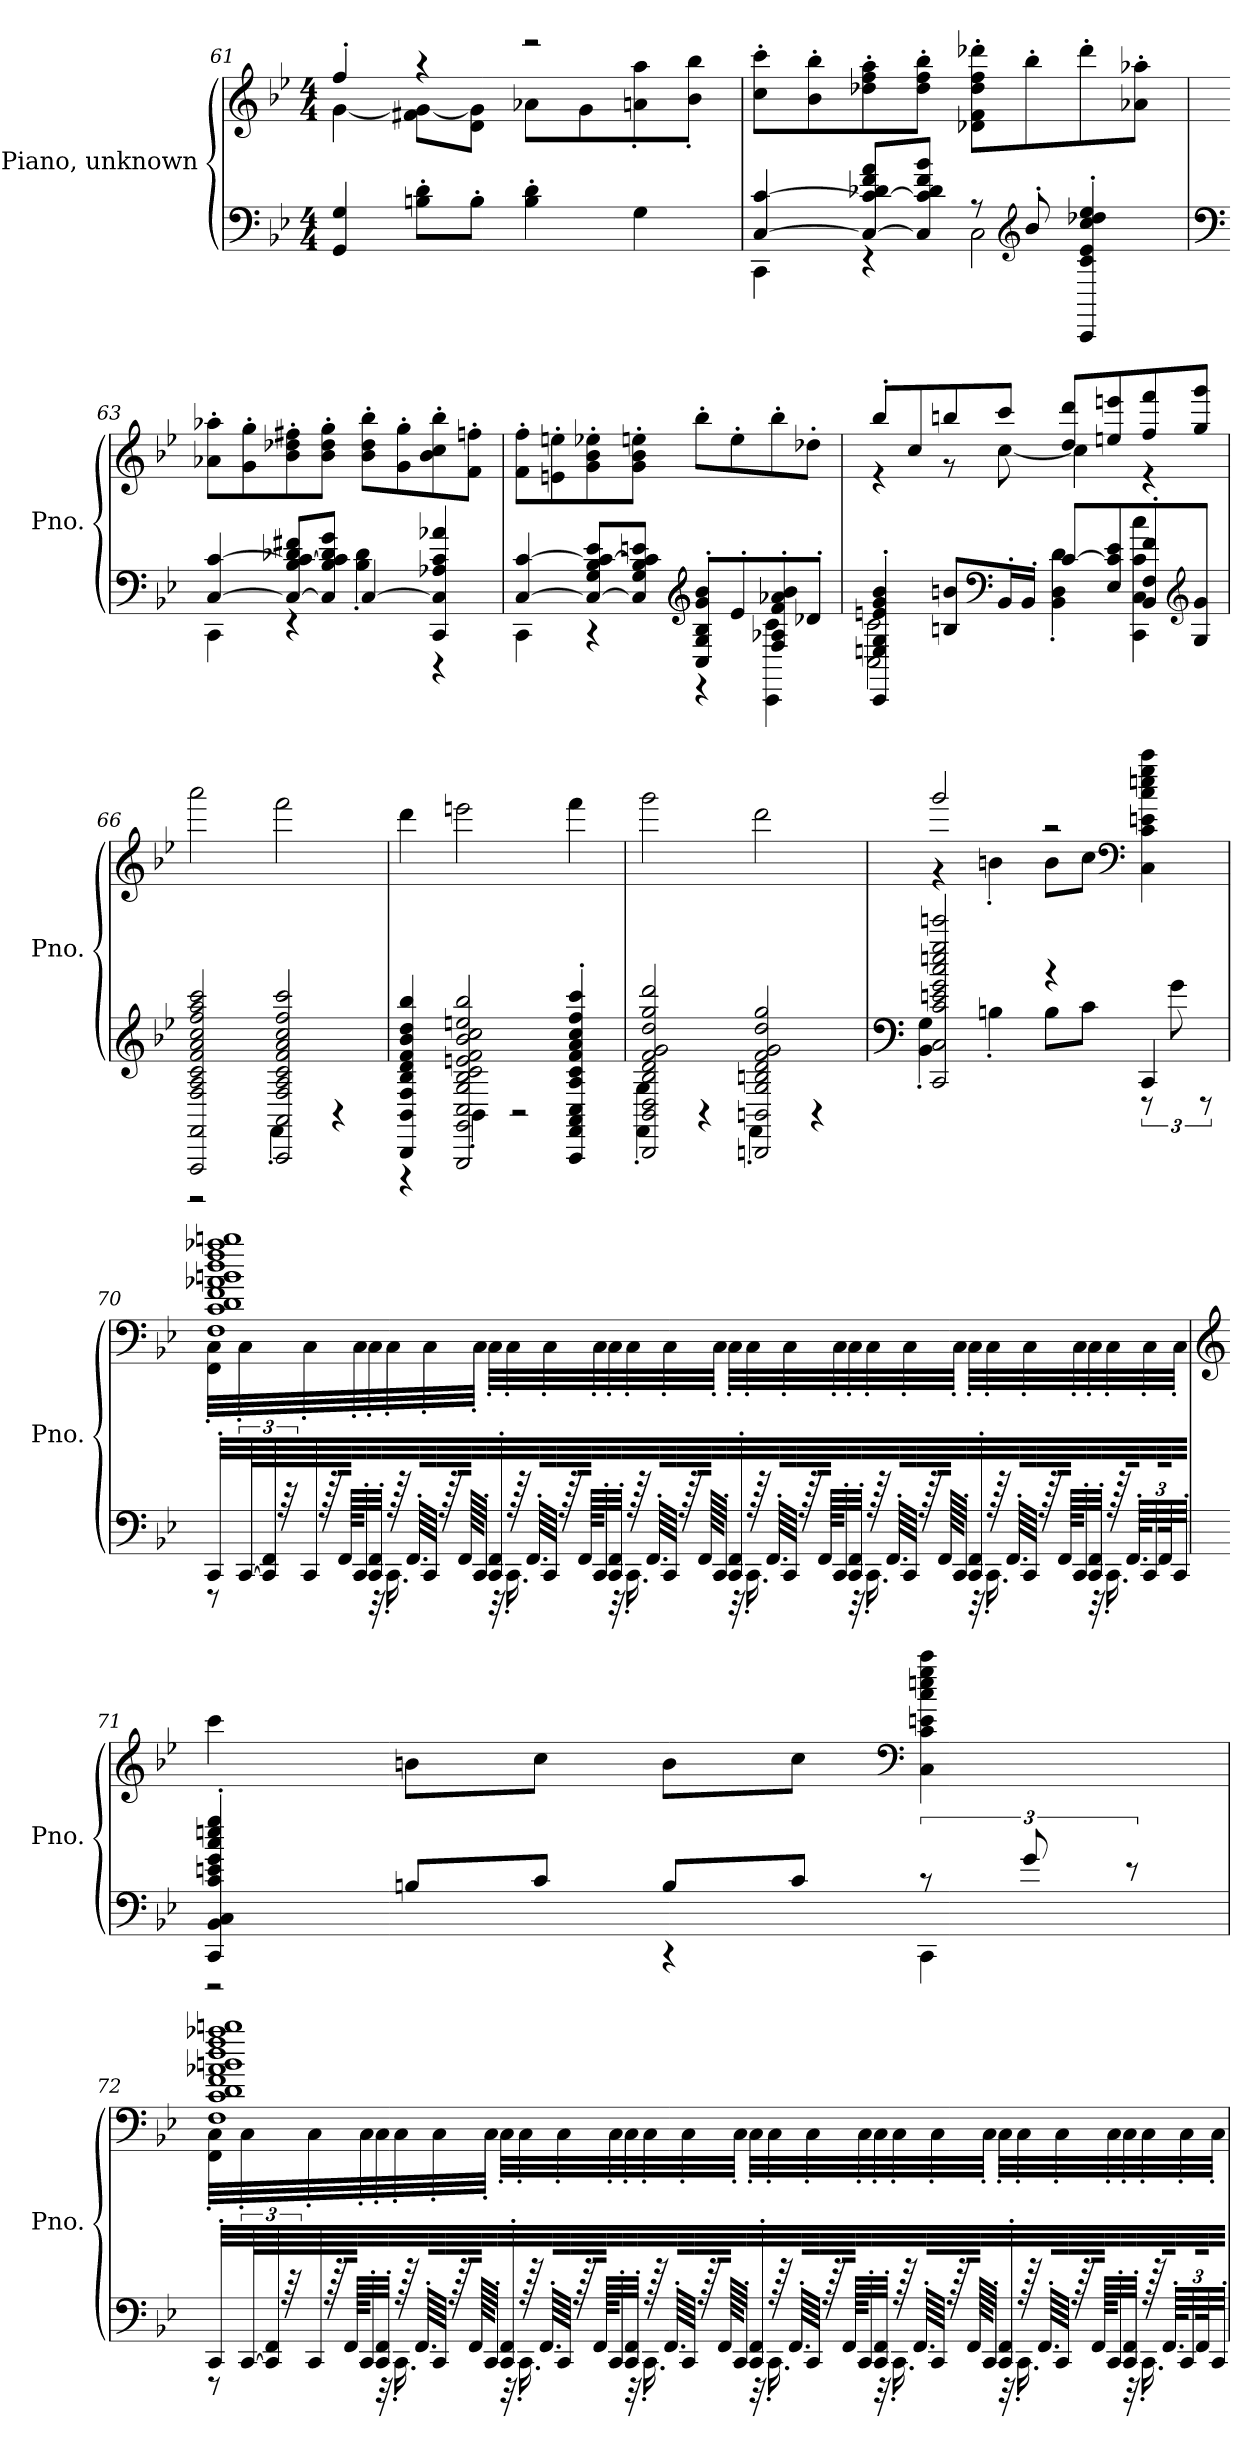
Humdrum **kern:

**kern	**kern
*part1	*part1
*staff2	*staff1
*I"Piano, unknown	*
*I'Pno.	*
!!LO:PB:g=z
*clefF4	*clefG2
*k[b-e-]	*k[b-e-]
*M4/4	*M4/4
=61	=61
*	*^
4GG/ 4G/	4ff'/	[4g\
8Bn\' 8d\'L	4r	8f#X\ 8g\_L
8B'\J	.	8d\ 8g\]J
4B\' 4d\'	2r	8a-X\L
.	.	8g\
4G\	.	8an\' 8aa\'
.	.	8b-\' 8bb-\'J
*	*v	*v
=62	=62
*^	*
[4C/ [4c/	4CC\	8cc\' 8ccc\'L
.	.	8b-\' 8bb-\'
8C/_ 8c/_ 8d-X/ 8f/ 8a/L	4r	8dd-X\' 8ff\' 8aa\'
8C/] 8c/] 8d-/ 8f/ 8b-/J	.	8dd-\' 8ff\' 8bb-\'J
8r	2C\	8d-X\' 8f\' 8dd-\' 8ff\' 8ddd-X\'L
*clefG2	*	*
8b-'/	.	8bb-'\
4CC/' 4c/' 4e-/' 4cc/' 4dd-X/' 4ee-/'	.	8ddd-'\
.	.	8a-X\' 8aa-X\'J
=63	=63	=63
*clefF4	*	*
[4C/ [4c/	4CC\	8a-X\' 8aa-X\'L
.	.	8g\' 8gg\'
8C/_ 8B-/ 8c/_ 8d-X/ 8f#X/L	4r	8b-\' 8dd-X\' 8ff#X\'
8C/] 8B-/ 8c/] 8d-/ 8g/J	.	8b-\' 8dd-\' 8gg\'J
[4C/	4B-\' 4d-\'	8b-\' 8dd-\' 8bb-\'L
.	.	8g\' 8gg\'
4CC/ 4C/] 4A-X/ 4c/ 4a-X/	4r	8b-\' 8cc\' 8bb-\'
.	.	8f\' 8ffn\'J
!!LO:LB:g=z
=64	=64	=64
[4C/ [4c/	4CC\	8f\' 8ff\'L
.	.	8en\' 8een\'
8C/_ 8G/ 8B-/ 8c/_ 8e-/L	4r	8g\' 8b-\' 8ee-X\'
8C/] 8G/ 8B-/ 8c/] 8en/J	.	8g\' 8b-\' 8een\'J
*clefG2	*	*
8C/' 8G/' 8B-/' 8g/' 8b-/'L	4r	8bb-'\L
8e'/	.	8ee'\
8F/' 8A-X/' 8f/' 8a-X/' 8b-/'	4CC\ 4c\	8bb-'\
8d-X'/J	.	8dd-X'\J
=65	=65	=65
*	*	*^
4CC/' 4En/' 4G/' 4en/' 4g/' 4b-/'	2C\ 2c\	8bb-'/L	4r
.	.	8cc/	.
8Bn/ 8bn/L	.	8bbn/	8r
*clefF4	*	*	*
16BB-'/L	.	8ccc/J	[8cc\
16BB-'/JJ	.	.	.
[8c/L	4BB-\' 4D\' 4d\'	8dd/ 8ddd/L	4cc\]
8E/ 8c/] 8e/	.	8een/ 8eeen/	.
8BB-/' 8F/' 8f/'	4CC\ 4C\ 4c\ 4cc\	8ff/ 8fff/	4r
*clefG2	*	*	*
8G/ 8g/J	.	8gg/ 8ggg/J	.
*	*	*v	*v
=66	=66	=66
2FFF/ 2FF/ 2F/ 2A/ 2c/ 2f/ 2a/ 2cc/ 2ff/ 2aa/ 2ccc/	2r	2aaa\
2AAA/ 2AA/ 2F/ 2A/ 2c/ 2f/ 2a/ 2cc/ 2ff/ 2ccc/	4FF'\	2fff\
.	4r	.
=67	=67	=67
4BBB-/ 4BB-/ 4F/ 4B-/ 4d/ 4f/ 4b-/ 4dd/ 4bb-/	4r	4ddd\
2GGG/ 2GG/ 2C/ 2G/ 2B-/ 2c/ 2en/ 2f/ 2b-/ 2cc/ 2een/ 2bb-/	4BB-'\	2eeen\
.	2r	.
4AAA/' 4FF/' 4AA/' 4C/' 4A/' 4c/' 4f/' 4a/' 4cc/' 4ff/' 4ccc/'	.	4fff\
!!LO:LB:g=z
=68	=68	=68
2BBB-/ 2BB-/ 2D/ 2B-/ 2d/ 2f/ 2g/ 2dd/ 2gg/ 2ddd/	4FF\' 4G\'	2ggg\
.	4r	.
2BBBn/ 2BBn/ 2G/ 2Bn/ 2d/ 2f/ 2g/ 2dd/ 2gg/	4FF'\	2ddd\
.	4r	.
=69	=69	=69
*clefF4	*	*
*	*	*^
2CC/ 2C/ 2c/ 2en/ 2g/ 2cc/ 2een/ 2gg/ 2eeen/	4BB-\' 4G\'	2ggg/	4r
.	4Bn'\	.	4bn'\
4r	8B\L	2r	8b\L
.	8c\J	.	8cc\J
*	*	*clefF4	*
4CC/	12r	.	4C\ 4c\ 4en\ 4cc\ 4een\ 4gg\ 4ccc\
.	12g\	.	.
.	12r	.	.
!!LO:LB:g=z	!!
=70	=70	=70	=70
32CC'/LLL	8r	1F 1c 1d 1f 1a-X 1bn 1dd 1ff 1aa-X 1bbn	32FF\' 32C\'LLL
[96CC/L	.	.	32C'\
96CC/] 96FF/JJJJ	.	.	.
96r	.	.	.
64CC/	.	.	32C'\
128r	.	.	.
128FF/KKLLL	.	.	.
32CC'/	.	.	32C'\
32CC/' 32FF/'JJJ	32r	.	32C'\
128r	16.CC'\	.	32C'\
64.FF'/LLLL	.	.	.
64CC/JJJJ	.	.	32C'\
128r	.	.	.
128FF/KKLLL	.	.	.
32CC'/JJJ	.	.	32C'\JJJ
32CC/' 32FF/'	32r	.	32C'\LLL
128r	16.CC'\	.	32C'\
64.FF'/LLLL	.	.	.
64CC/JJJJ	.	.	32C'\
128r	.	.	.
128FF/KKLLL	.	.	.
32CC'/	.	.	32C'\
32CC/' 32FF/'JJJ	32r	.	32C'\
128r	16.CC'\	.	32C'\
64.FF'/LLLL	.	.	.
64CC/JJJJ	.	.	32C'\
128r	.	.	.
128FF/KKLLL	.	.	.
32CC'/JJJ	.	.	32C'\JJJ
32CC/' 32FF/'	32r	.	32C'\LLL
128r	16.CC'\	.	32C'\
64.FF'/LLLL	.	.	.
64CC/JJJJ	.	.	32C'\
128r	.	.	.
128FF/KKLLL	.	.	.
32CC'/	.	.	32C'\
32CC/' 32FF/'JJJ	32r	.	32C'\
128r	16.CC'\	.	32C'\
64.FF'/LLLL	.	.	.
64CC/JJJJ	.	.	32C'\
128r	.	.	.
128FF/KKLLL	.	.	.
32CC'/JJJ	.	.	32C'\JJJ
32CC/' 32FF/'	32r	.	32C'\LLL
128r	16.CC'\	.	32C'\
64.FF'/LLLL	.	.	.
64CC/JJJJ	.	.	32C'\
128r	.	.	.
128FF/KKLLL	.	.	.
32CC'/	.	.	32C'\
32CC/' 32FF/'JJJ	32r	.	32C'\
128r	16.CC'\	.	32C'\
64.FF'/KLLL	.	.	.
*Xbrackettup	*	*	*
48CC/	.	.	32C'\
96FF/K	.	.	.
32CC'/JJJ	.	.	32C'\JJJ
*	*	*v	*v
!!LO:LB:g=z
=71	=71	=71
*	*	*clefG2
4CC/' 4BB-/' 4C/' 4c/' 4en/' 4g/' 4cc/' 4een/' 4gg/'	2r	4ccc\
8Bn/L	.	8bn\L
8c/J	.	8cc\J
8B/L	4r	8b\L
8c/J	.	8cc\J
*	*	*clefF4
*brackettup	*	*
12r	4CC\	4C\ 4c\ 4en\ 4cc\ 4een\ 4gg\ 4ccc\
12g/	.	.
12r	.	.
!!LO:LB:g=z
=72	=72	=72
*	*	*^
32CC'/LLL	8r	1F 1c 1d 1f 1a-X 1bn 1dd 1ff 1aa-X 1bbn	32FF\' 32C\'LLL
[96CC/L	.	.	32C'\
96CC/] 96FF/JJJJ	.	.	.
96r	.	.	.
64CC/	.	.	32C'\
128r	.	.	.
128FF/KKLLL	.	.	.
32CC'/	.	.	32C'\
32CC/' 32FF/'JJJ	32r	.	32C'\
128r	16.CC'\	.	32C'\
64.FF'/LLLL	.	.	.
64CC/JJJJ	.	.	32C'\
128r	.	.	.
128FF/KKLLL	.	.	.
32CC'/JJJ	.	.	32C'\JJJ
32CC/' 32FF/'	32r	.	32C'\LLL
128r	16.CC'\	.	32C'\
64.FF'/LLLL	.	.	.
64CC/JJJJ	.	.	32C'\
128r	.	.	.
128FF/KKLLL	.	.	.
32CC'/	.	.	32C'\
32CC/' 32FF/'JJJ	32r	.	32C'\
128r	16.CC'\	.	32C'\
64.FF'/LLLL	.	.	.
64CC/JJJJ	.	.	32C'\
128r	.	.	.
128FF/KKLLL	.	.	.
32CC'/JJJ	.	.	32C'\JJJ
32CC/' 32FF/'	32r	.	32C'\LLL
128r	16.CC'\	.	32C'\
64.FF'/LLLL	.	.	.
64CC/JJJJ	.	.	32C'\
128r	.	.	.
128FF/KKLLL	.	.	.
32CC'/	.	.	32C'\
32CC/' 32FF/'JJJ	32r	.	32C'\
128r	16.CC'\	.	32C'\
64.FF'/LLLL	.	.	.
64CC/JJJJ	.	.	32C'\
128r	.	.	.
128FF/KKLLL	.	.	.
32CC'/JJJ	.	.	32C'\JJJ
32CC/' 32FF/'	32r	.	32C'\LLL
128r	16.CC'\	.	32C'\
64.FF'/LLLL	.	.	.
64CC/JJJJ	.	.	32C'\
128r	.	.	.
128FF/KKLLL	.	.	.
32CC'/	.	.	32C'\
32CC/' 32FF/'JJJ	32r	.	32C'\
128r	16.CC'\	.	32C'\
64.FF'/KLLL	.	.	.
*Xbrackettup	*	*	*
48CC/	.	.	32C'\
96FF/K	.	.	.
32CC'/JJJ	.	.	32C'\JJJ
*v	*v	*	*
*	*v	*v
=	=
*-	*-
